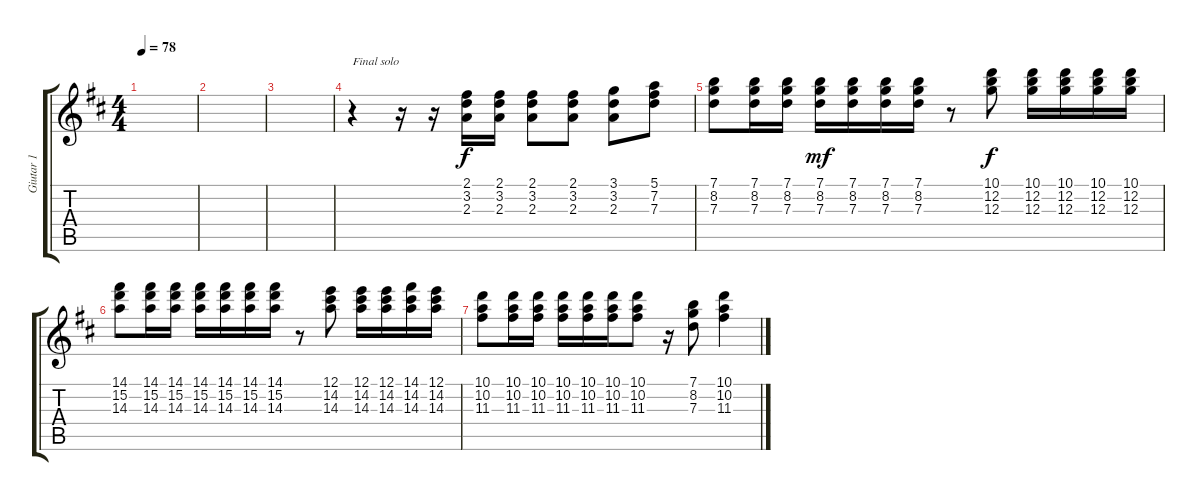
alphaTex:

\track ("Giutar 1" "Giutar 1") {instrument acousticguitarsteel}
\staff {score tabs}
\tuning (E4 B3 G3 D3 A2 E2) {hide}
\ts (4 4)
\tempo 78
\clef g2
\ks d
|
|
|
r.4{txt "Final solo"} r.16 r.16 (2.1 3.2 2.3).16 (2.1 3.2 2.3).16 (2.1 3.2 2.3).8 (2.1 3.2 2.3).8 (3.1 3.2 2.3).8 (5.1 7.2 7.3).8 |
(7.1 8.2 7.3).8 (7.1 8.2 7.3).16 (7.1 8.2 7.3).16 (7.1 8.2 7.3).16{dy mf} (7.1 8.2 7.3).16 (7.1 8.2 7.3).16 (7.1 8.2 7.3).16 r.8 (10.1 12.2 12.3).8{dy f} (10.1 12.2 12.3).16 (10.1 12.2 12.3).16 (10.1 12.2 12.3).16 (10.1 12.2 12.3).16 |
(14.1 15.2 14.3).8 (14.1 15.2 14.3).16 (14.1 15.2 14.3).16 (14.1 15.2 14.3).16 (14.1 15.2 14.3).16 (14.1 15.2 14.3).16 (14.1 15.2 14.3).16 r.8 (12.1 14.2 14.3).8 (12.1 14.2 14.3).16 (12.1 14.2 14.3).16 (14.1 14.2 14.3).16 (12.1 14.2 14.3).16 |
(10.1 10.2 11.3).8 (10.1 10.2 11.3).16 (10.1 10.2 11.3).16 (10.1 10.2 11.3).16 (10.1 10.2 11.3).16 (10.1 10.2 11.3).16 (10.1 10.2 11.3).8 r.16 (7.1 8.2 7.3).8 (10.1 10.2 11.3).4
